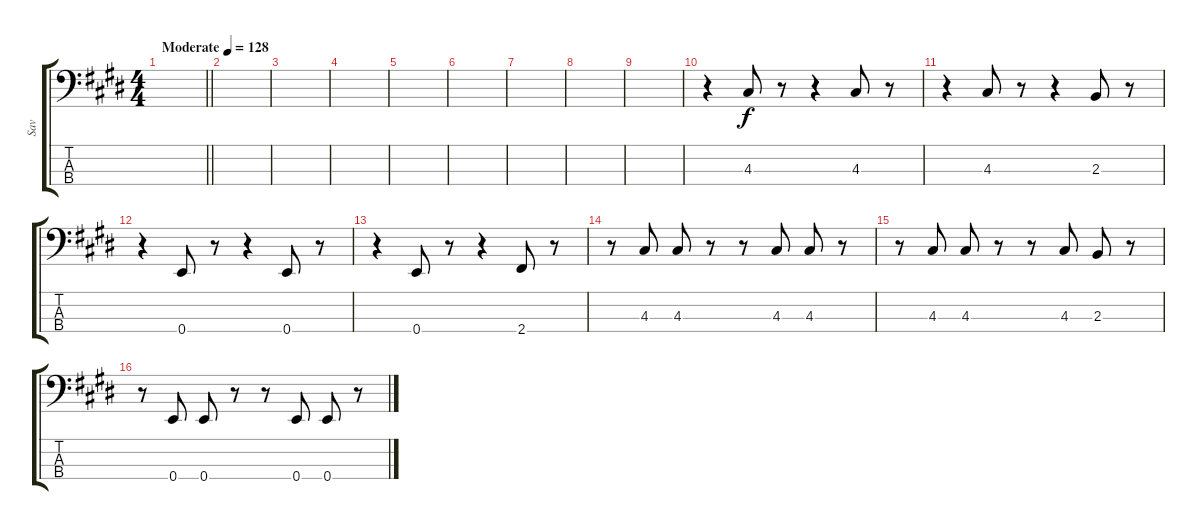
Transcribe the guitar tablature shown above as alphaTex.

\track ("Sav" "Sav") {instrument electricbassfinger}
\staff {score tabs}
\tuning (G2 D2 A1 E1) {hide}
\ts (4 4)
\tempo (128 "Moderate")
\clef f4
\barLineRight lightlight
\ks c#minor
|
|
|
|
|
|
|
|
|
r.4 4.3.8 r.8 r.4 4.3.8 r.8 |
r.4 4.3.8 r.8 r.4 2.3.8 r.8 |
r.4 0.4.8 r.8 r.4 0.4.8 r.8 |
r.4 0.4.8 r.8 r.4 2.4.8 r.8 |
r.8 4.3.8 4.3.8 r.8 r.8 4.3.8 4.3.8 r.8 |
r.8 4.3.8 4.3.8 r.8 r.8 4.3.8 2.3.8 r.8 |
r.8 0.4.8 0.4.8 r.8 r.8 0.4.8 0.4.8 r.8
